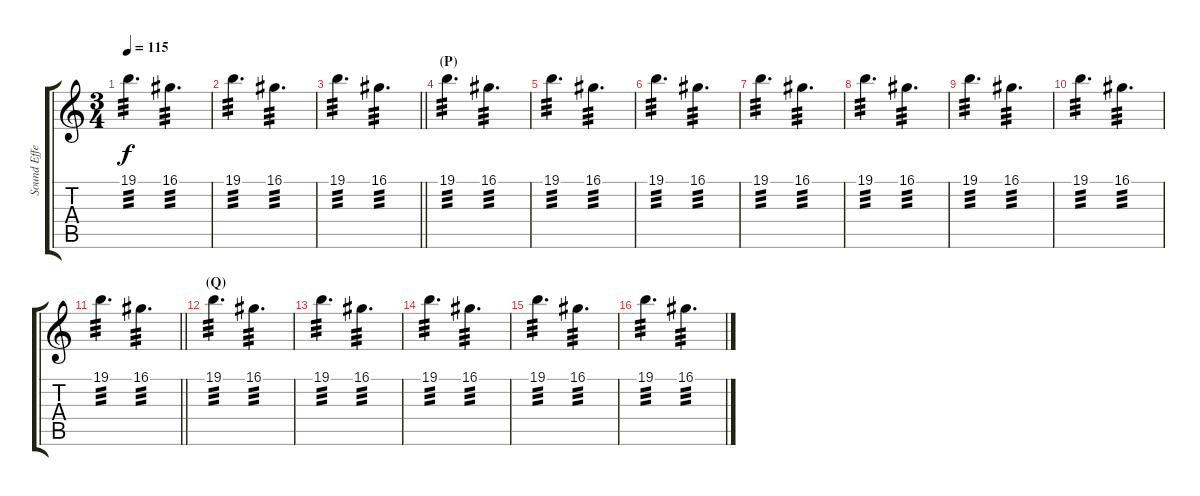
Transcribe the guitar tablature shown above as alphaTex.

\track ("Sound Effects" "Sound Effe") {instrument reversecymbal}
\staff {score tabs}
\tuning (E4 B3 G3 D3 A2 E2) {hide}
\ts (3 4)
\tempo 115
\clef g2
\ks c
19.1.4{d tp 3 dy f} 16.1.4{d tp 3} |
19.1.4{d tp 3} 16.1.4{d tp 3} |
\barLineRight lightlight
19.1.4{d tp 3} 16.1.4{d tp 3} |
\section ("" "(P)")
19.1.4{d tp 3} 16.1.4{d tp 3} |
19.1.4{d tp 3} 16.1.4{d tp 3} |
19.1.4{d tp 3} 16.1.4{d tp 3} |
19.1.4{d tp 3} 16.1.4{d tp 3} |
19.1.4{d tp 3} 16.1.4{d tp 3} |
19.1.4{d tp 3} 16.1.4{d tp 3} |
19.1.4{d tp 3} 16.1.4{d tp 3} |
\barLineRight lightlight
19.1.4{d tp 3} 16.1.4{d tp 3} |
\section ("" "(Q)")
19.1.4{d tp 3} 16.1.4{d tp 3} |
19.1.4{d tp 3} 16.1.4{d tp 3} |
19.1.4{d tp 3} 16.1.4{d tp 3} |
19.1.4{d tp 3} 16.1.4{d tp 3} |
19.1.4{d tp 3} 16.1.4{d tp 3}
